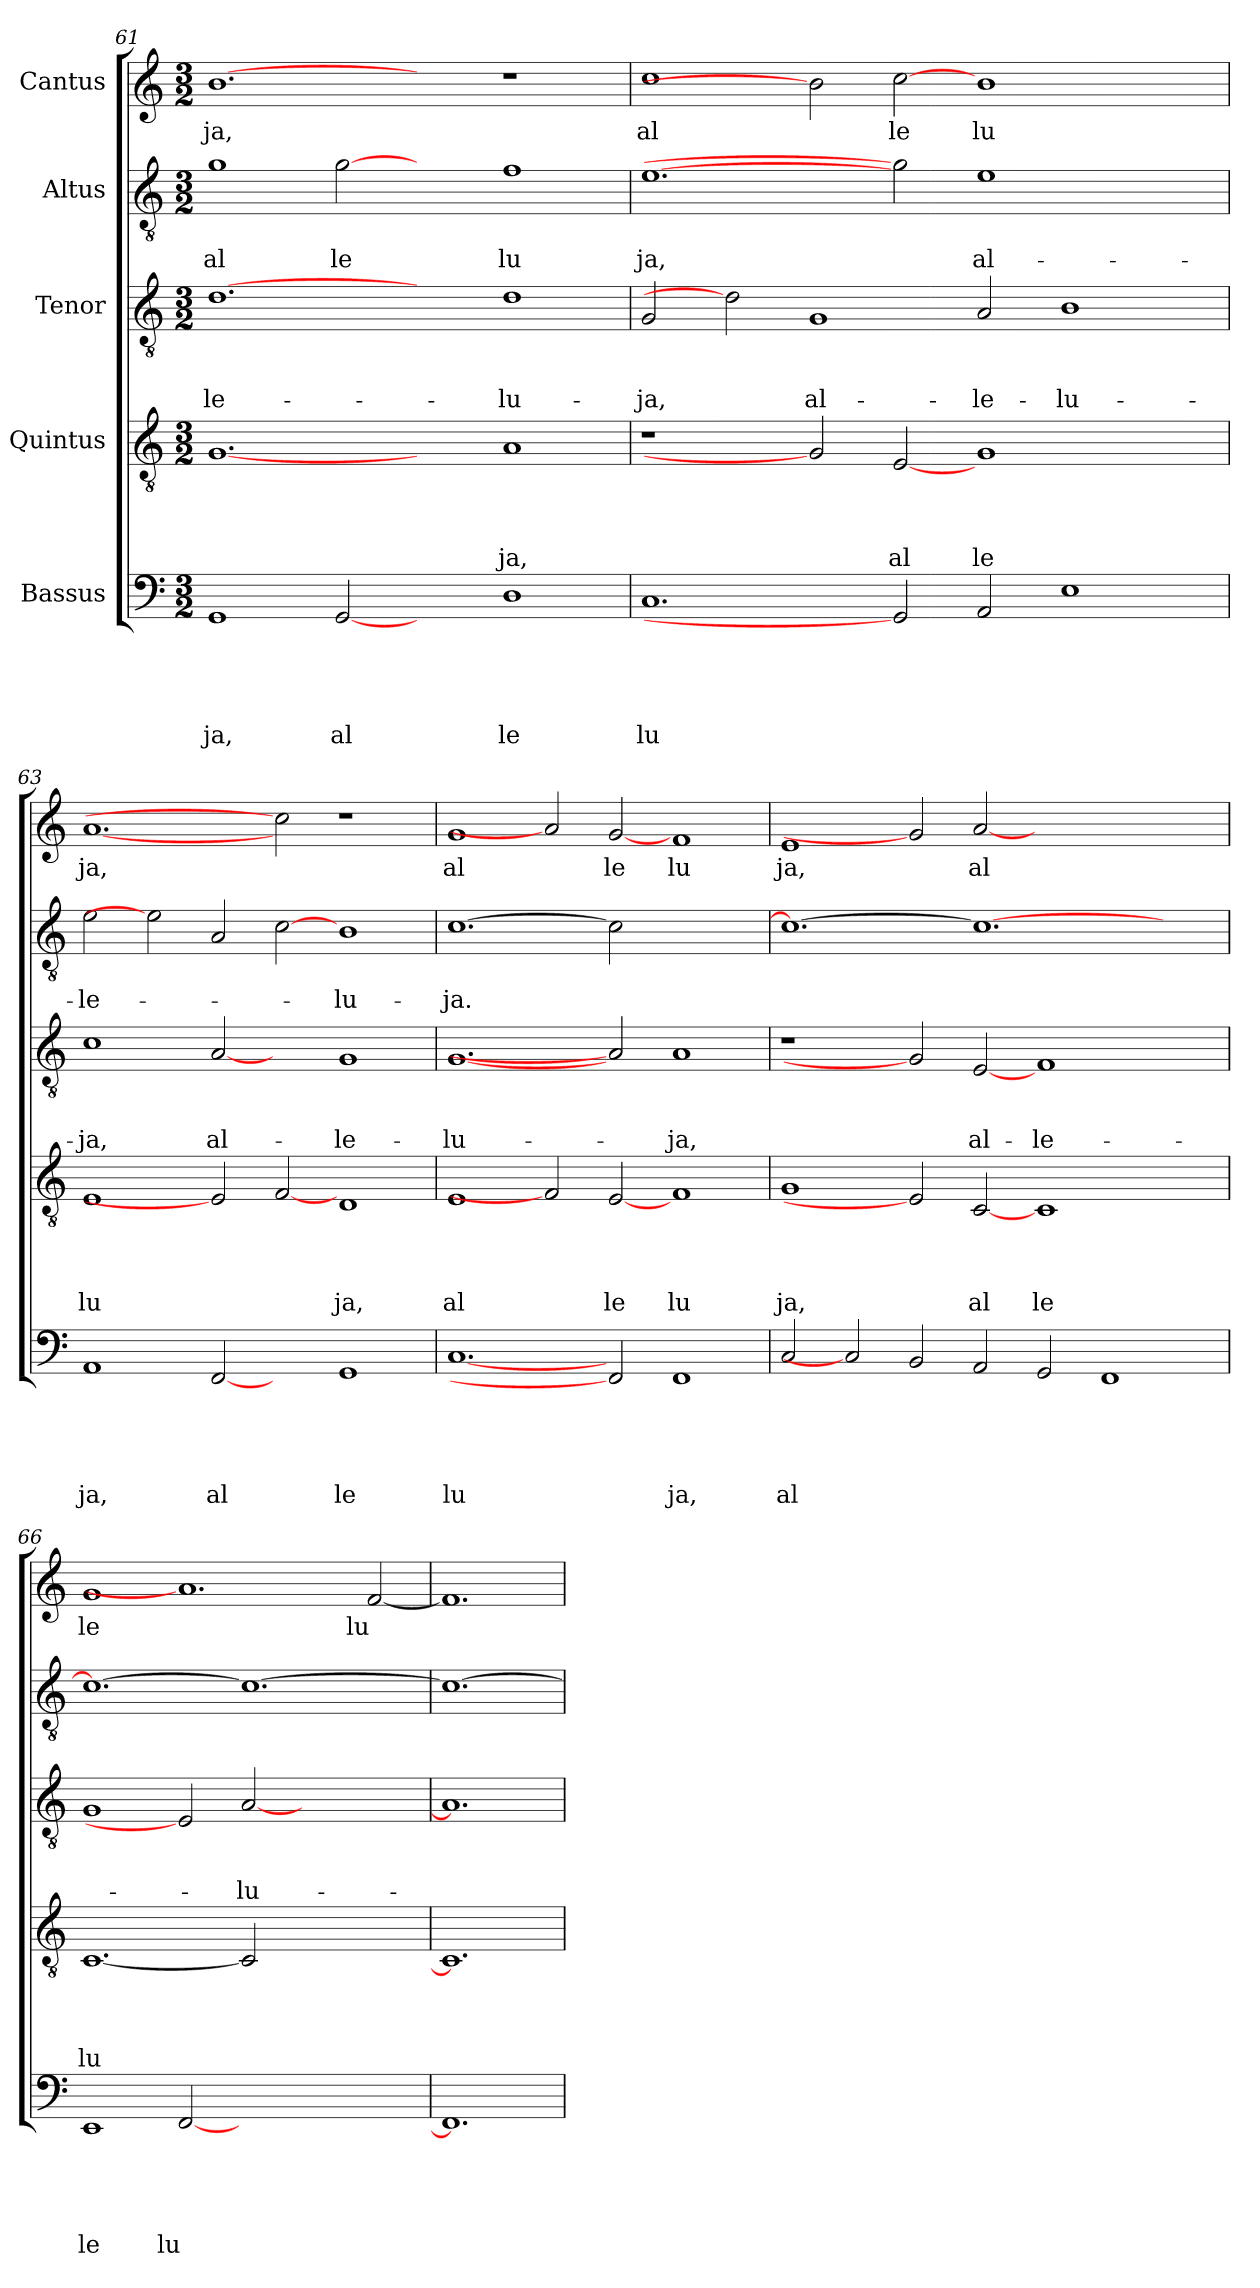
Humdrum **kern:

**kern	**text	**text	**text	**text	**text	**kern	**text	**text	**text	**text	**kern	**text	**text	**text	**kern	**text	**text	**kern	**text
*part5	*part5	*part5	*part5	*part5	*part5	*part4	*part4	*part4	*part4	*part4	*part3	*part3	*part3	*part3	*part2	*part2	*part2	*part1	*part1
*staff5	*staff5	*staff5	*staff5	*staff5	*staff5	*staff4	*staff4	*staff4	*staff4	*staff4	*staff3	*staff3	*staff3	*staff3	*staff2	*staff2	*staff2	*staff1	*staff1
*I"Bassus	*	*	*	*	*	*I"Quintus	*	*	*	*	*I"Tenor	*	*	*	*I"Altus	*	*	*I"Cantus	*
*clefF4	*	*	*	*	*	*clefGv2	*	*	*	*	*clefGv2	*	*	*	*clefGv2	*	*	*clefG2	*
*k[]	*	*	*	*	*	*k[]	*	*	*	*	*k[]	*	*	*	*k[]	*	*	*k[]	*
*C:	*	*	*	*	*	*C:	*	*	*	*	*C:	*	*	*	*C:	*	*	*C:	*
*M3/2	*	*	*	*	*	*M3/2	*	*	*	*	*M3/2	*	*	*	*M3/2	*	*	*M3/2	*
=61	=61	=61	=61	=61	=61	=61	=61	=61	=61	=61	=61	=61	=61	=61	=61	=61	=61	=61	=61
!	!	!	!	!	!LO:LY:b	!	!	!	!	!	!	!	!	!LO:LY:b	!	!	!LO:LY:b	!	!LO:LY:b
1GG	.	.	.	.	ja,	[1.G	.	.	.	.	[1.d	.	.	-le-	1g	.	al	[1.b	ja,
!	!	!	!	!	!LO:LY:b	!	!	!	!	!	!	!	!	!	!	!	!LO:LY:b	!	!
[2GG	.	.	.	.	al	.	.	.	.	.	.	.	.	.	[2g	.	le	.	.
2ryy	.	.	.	.	.	2ryy	.	.	.	.	2ryy	.	.	.	2ryy	.	.	2ryy	.
!	!	!	!	!	!LO:LY:b	!	!	!	!	!LO:LY:b	!	!	!	!LO:LY:b	!	!	!LO:LY:b	!	!
1D	.	.	.	.	le	1A	.	.	.	ja,	1d	.	.	-lu-	1f	.	lu	1r	.
!!LO:PB:g=z
=62	=62	=62	=62	=62	=62	=62	=62	=62	=62	=62	=62	=62	=62	=62	=62	=62	=62	=62	=62
!	!	!	!	!	!LO:LY:b	!	!	!	!	!	!	!	!	!LO:LY:b	!	!	!LO:LY:b	!	!LO:LY:b
1.C	.	.	.	.	lu	1r	.	.	.	.	2G/	.	.	-ja,	[1.e	.	ja,	1cc	al
.	.	.	.	.	.	.	.	.	.	.	2d]	.	.	.	.	.	.	.	.
!	!	!	!	!	!	!	!	!	!	!	!	!	!	!LO:LY:b	!	!	!	!	!
.	.	.	.	.	.	2G]	.	.	.	.	1G	.	.	al-	.	.	.	2b]	.
!	!	!	!	!	!	!	!	!	!	!LO:LY:b	!	!	!	!	!	!	!	!	!LO:LY:b
2GG]	.	.	.	.	.	[2E	.	.	.	al	.	.	.	.	2g]	.	.	[2cc	le
!	!	!	!	!	!	!	!	!	!	!LO:LY:b	!	!	!	!LO:LY:b	!	!	!LO:LY:b	!	!LO:LY:b
2AA/	.	.	.	.	.	1G	.	.	.	le	2A/	.	.	-le-	1e	.	al-	1b	lu
!	!	!	!	!	!	!	!	!	!	!	!	!	!	!LO:LY:b	!	!	!	!	!
1E	.	.	.	.	.	.	.	.	.	.	1B	.	.	-lu-	.	.	.	.	.
.	.	.	.	.	.	2ryy	.	.	.	.	.	.	.	.	2ryy	.	.	2ryy	.
=63	=63	=63	=63	=63	=63	=63	=63	=63	=63	=63	=63	=63	=63	=63	=63	=63	=63	=63	=63
!	!	!	!	!	!LO:LY:b	!	!	!	!	!LO:LY:b	!	!	!	!LO:LY:b	!	!	!LO:LY:b	!	!LO:LY:b
1AA	.	.	.	.	ja,	1E	.	.	.	lu	1c	.	.	-ja,	2e\	.	-le-	[1.a	ja,
.	.	.	.	.	.	.	.	.	.	.	.	.	.	.	2e]	.	.	.	.
!	!	!	!	!	!LO:LY:b	!	!	!	!	!	!	!	!	!LO:LY:b	!	!	!	!	!
[2FF	.	.	.	.	al	2E]	.	.	.	.	[2A	.	.	al-	2A/	.	.	.	.
2ryy	.	.	.	.	.	[2F	.	.	.	.	2ryy	.	.	.	[2c	.	.	2cc]	.
!	!	!	!	!	!LO:LY:b	!	!	!	!	!LO:LY:b	!	!	!	!LO:LY:b	!	!	!LO:LY:b	!	!
1GG	.	.	.	.	le	1D	.	.	.	ja,	1G	.	.	-le-	1B	.	-lu-	1r	.
=64	=64	=64	=64	=64	=64	=64	=64	=64	=64	=64	=64	=64	=64	=64	=64	=64	=64	=64	=64
!	!	!	!	!	!LO:LY:b	!	!	!	!	!LO:LY:b	!	!	!	!LO:LY:b	!	!	!LO:LY:b	!	!LO:LY:b
[1.C	.	.	.	.	lu	1E	.	.	.	al	[1.G	.	.	-lu-	[>1.c	.	-ja.	1g	al
.	.	.	.	.	.	2F]	.	.	.	.	.	.	.	.	.	.	.	2a]	.
!	!	!	!	!	!	!	!	!	!	!LO:LY:b	!	!	!	!	!	!	!	!	!LO:LY:b
2FF]	.	.	.	.	.	[2E	.	.	.	le	2A]	.	.	.	2c]	.	.	[2g	le
!	!	!	!	!	!LO:LY:b	!	!	!	!	!LO:LY:b	!	!	!	!LO:LY:b	!	!	!	!	!LO:LY:b
1FF	.	.	.	.	ja,	1F	.	.	.	lu	1A	.	.	-ja,	1ryy	.	.	1f	lu
=65	=65	=65	=65	=65	=65	=65	=65	=65	=65	=65	=65	=65	=65	=65	=65	=65	=65	=65	=65
!	!	!	!	!	!LO:LY:b	!	!	!	!	!LO:LY:b	!	!	!	!	!	!	!	!	!LO:LY:b
2C/	.	.	.	.	al	1G	.	.	.	ja,	1r	.	.	.	1.c_	.	.	1e	ja,
2C]	.	.	.	.	.	.	.	.	.	.	.	.	.	.	.	.	.	.	.
2BB/	.	.	.	.	.	2E]	.	.	.	.	2G]	.	.	.	.	.	.	2g]	.
!	!	!	!	!	!	!	!	!	!	!LO:LY:b	!	!	!	!LO:LY:b	!	!	!	!	!LO:LY:b
2AA/	.	.	.	.	.	[2C	.	.	.	al	[2E	.	.	al-	1.c_	.	.	[2a	al
!	!	!	!	!	!	!	!	!	!	!LO:LY:b	!	!	!	!LO:LY:b	!	!	!	!	!
2GG/	.	.	.	.	.	1C	.	.	.	le	1F	.	.	-le-	.	.	.	1.ryy	.
1FF	.	.	.	.	.	.	.	.	.	.	.	.	.	.	.	.	.	.	.
.	.	.	.	.	.	2ryy	.	.	.	.	2ryy	.	.	.	2ryy	.	.	.	.
=66	=66	=66	=66	=66	=66	=66	=66	=66	=66	=66	=66	=66	=66	=66	=66	=66	=66	=66	=66
!	!	!	!	!	!LO:LY:b	!	!	!	!	!LO:LY:b	!	!	!	!	!	!	!	!	!LO:LY:b
1EE	.	.	.	.	le	[1.C	.	.	.	lu	1G	.	.	.	1.c_	.	.	1g	le
!	!	!	!	!	!LO:LY:b	!	!	!	!	!	!	!	!	!	!	!	!	!	!
[2FF	.	.	.	.	lu	.	.	.	.	.	2E]	.	.	.	.	.	.	1.a]	.
!	!	!	!	!	!	!	!	!	!	!	!	!	!	!LO:LY:b	!	!	!	!	!
1.ryy	.	.	.	.	.	2C]	.	.	.	.	[2A	.	.	-lu-	1.c_	.	.	.	.
.	.	.	.	.	.	1ryy	.	.	.	.	1ryy	.	.	.	.	.	.	.	.
!	!	!	!	!	!	!	!	!	!	!	!	!	!	!	!	!	!	!	!LO:LY:b
.	.	.	.	.	.	.	.	.	.	.	.	.	.	.	.	.	.	[2f	lu
=67	=67	=67	=67	=67	=67	=67	=67	=67	=67	=67	=67	=67	=67	=67	=67	=67	=67	=67	=67
1.FF]	.	.	.	.	.	1.C]	.	.	.	.	1.A]	.	.	.	1.c_	.	.	1.f]	.
=	=	=	=	=	=	=	=	=	=	=	=	=	=	=	=	=	=	=	=
*-	*-	*-	*-	*-	*-	*-	*-	*-	*-	*-	*-	*-	*-	*-	*-	*-	*-	*-	*-
